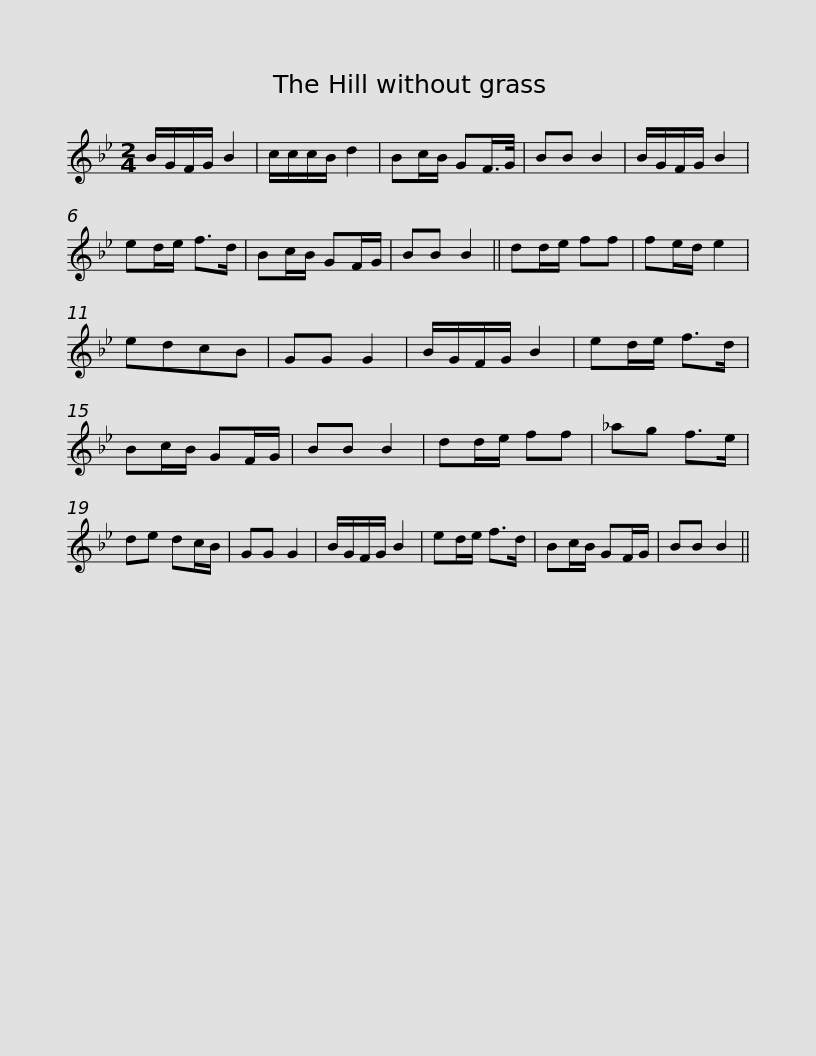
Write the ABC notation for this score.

X:1
L:1/8
M:2/4
I:linebreak $
K:Bb
V:1 treble
V:1
 B/G/F/G/ B2 | c/c/c/B/ d2 | Bc/B/ GF/>G/ | BB B2 | B/G/F/G/ B2 | %5
 ed/e/ f>d | Bc/B/ GF/G/ | BB B2 || dd/e/ ff |$ fe/d/ e2 | %10
 edcB | GG G2 | B/G/F/G/ B2 | ed/e/ f>d | Bc/B/ GF/G/ | %15
 BB B2 | dd/e/ ff | _ag f>e | de dc/B/ |$ GG G2 | %20
 B/G/F/G/ B2 | ed/e/ f>d | Bc/B/ GF/G/ | BB B2 || %24
